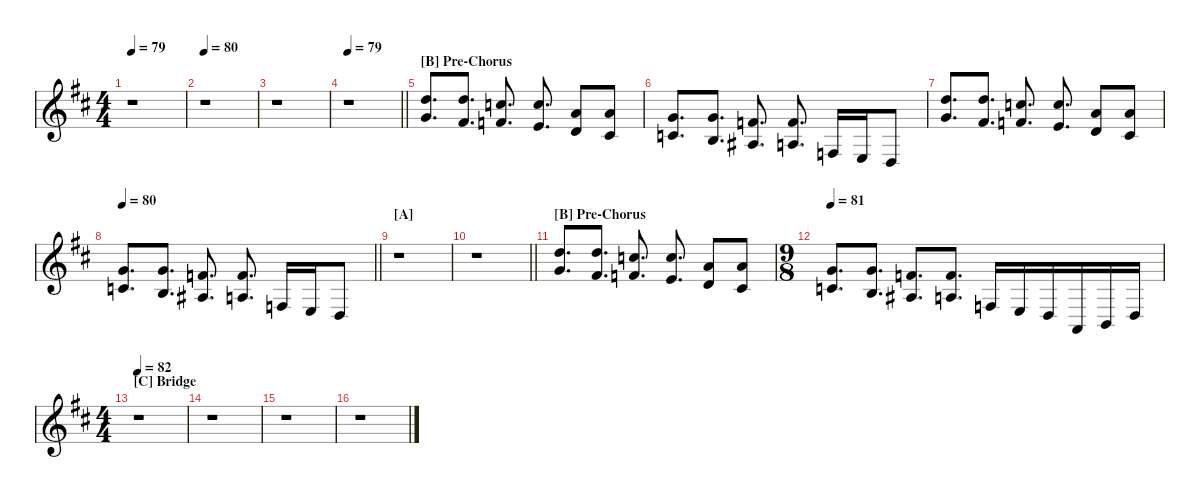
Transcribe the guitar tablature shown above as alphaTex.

\defaultSystemsLayout 4
\hideDynamics
\bracketExtendMode nobrackets
\singleTrackTrackNamePolicy hidden
\multiTrackTrackNamePolicy hidden
\otherSystemsTrackNameOrientation horizontal
\track ("French Horn" "F-Horn") {defaultSystemsLayout 32 instrument frenchhorn}
\staff {score}
\tuning (E4 B3 G3 D3 A2 E2)
\ts (4 4)
\tempo 79
\clef g2
\ks d
r.1{dy f beam Down} |
\tempo 80
r.1{beam Down} |
r.1{beam Down} |
\tempo 79
\barLineRight lightlight
r.1{beam Down} |
\section ("B" "Pre-Chorus")
(12.3{acc forcenatural} 15.2{acc forcenatural}).8{d beam Up} (7.2{acc #} 10.1{acc forcenatural}).8{d beam Up} (10.3{acc forcenatural} 13.2{acc forcenatural}).8{d beam Up} (17.3{acc forcenatural} 14.4{acc forcenatural}).8{d beam Up} (7.3{acc forcenatural} 10.2{acc forcenatural}).8{beam Up} (2.2{acc #} 5.1{acc forcenatural}).8{beam Up} |
(8.2{acc forcenatural} 5.3{acc forcenatural}).8{d beam Up} (3.1{acc forcenatural} 0.2{acc forcenatural}).8{d beam Up} (6.2{acc forcenatural} 3.3{acc #}).8{d beam Up} (10.3{acc forcenatural} 7.4{acc forcenatural}).8{d beam Up} 3.4{acc forcenatural}.16{beam Up} 2.4{acc forcenatural}.16{beam Up} 0.4{acc forcenatural}.8{beam Up} |
(12.3{acc forcenatural} 15.2{acc forcenatural}).8{d beam Up} (7.2{acc #} 10.1{acc forcenatural}).8{d beam Up} (10.3{acc forcenatural} 13.2{acc forcenatural}).8{d beam Up} (17.3{acc forcenatural} 14.4{acc forcenatural}).8{d beam Up} (7.3{acc forcenatural} 10.2{acc forcenatural}).8{beam Up} (2.2{acc #} 5.1{acc forcenatural}).8{beam Up} |
\tempo 80
\barLineRight lightlight
(8.2{acc forcenatural} 5.3{acc forcenatural}).8{d beam Up} (3.1{acc forcenatural} 0.2{acc forcenatural}).8{d beam Up} (6.2{acc forcenatural} 3.3{acc #}).8{d beam Up} (10.3{acc forcenatural} 7.4{acc forcenatural}).8{d beam Up} 3.4{acc forcenatural}.16{beam Up} 2.4{acc forcenatural}.16{beam Up} 0.4{acc forcenatural}.8{beam Up} |
\section ("A" "")
r.1{beam Down} |
\barLineRight lightlight
r.1{beam Down} |
\section ("B" "Pre-Chorus")
(12.3{acc forcenatural} 15.2{acc forcenatural}).8{d beam Up} (7.2{acc #} 10.1{acc forcenatural}).8{d beam Up} (10.3{acc forcenatural} 13.2{acc forcenatural}).8{d beam Up} (17.3{acc forcenatural} 14.4{acc forcenatural}).8{d beam Up} (7.3{acc forcenatural} 10.2{acc forcenatural}).8{beam Up} (2.2{acc #} 5.1{acc forcenatural}).8{beam Up} |
\ts (9 8)
\beaming (8 3 3 3)
\tempo 81
(8.2{acc forcenatural} 5.3{acc forcenatural}).8{d beam Up} (3.1{acc forcenatural} 0.2{acc forcenatural}).8{d beam Up} (6.2{acc forcenatural} 3.3{acc #}).8{d beam Up} (10.3{acc forcenatural} 7.4{acc forcenatural}).8{d beam Up} 3.4{acc forcenatural}.16{beam Up} 2.4{acc forcenatural}.16{beam Up} 0.4{acc forcenatural}.16{beam Up} 0.5{acc forcenatural}.16{beam Up} 2.5{acc forcenatural}.16{beam Up} 0.4{acc forcenatural}.16{beam Up} |
\ts (4 4)
\beaming (8 2 2 2 2)
\section ("C" "Bridge")
\tempo 82
r.1{beam Down} |
r.1{beam Down} |
r.1{beam Down} |
r.1{beam Down}
